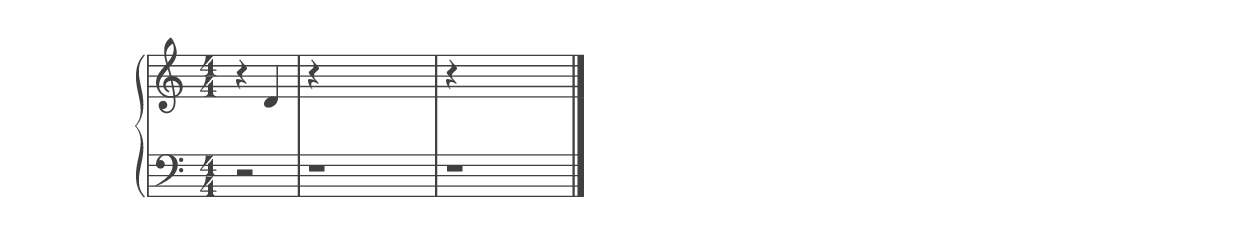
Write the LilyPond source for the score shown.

%% ----------------------------------------------------------------------------
%% Generated on: 2019 January 05
%% Note Name: D4
%% Octave: 4
%% Clef: treble
%% Filename: 075-42-4-treble-D4
%% ----------------------------------------------------------------------------

\version "2.19.82"

\include "../piano_note_colors.ly"

\header {
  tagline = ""
}

upper = {
  \clef treble
  \numericTimeSignature
  % treble note
  r4 d'4
  % treble octave (hidden)
  r4 \hideNotes d4 d'4 d''4
  % treble octave (hidden) repeat
  \unHideNotes
  r4 \hideNotes d4 d'4 d''4
  \bar "|."
}

lower = {
  \clef bass
  \numericTimeSignature
  % bass note in color
  r2
  % bass octave (hidden)
  r1
  % bass octave (hidden) repeat
  \unHideNotes
  r1
}

\score {
  \new PianoStaff <<
    \context Score
    \applyContext #(override-color-for-all-grobs default-black)
    \time 4/4
    \partial 2
    \new Staff = upper { \upper }
    \new Staff = lower { \lower }
  >>
  \layout { }
  \midi { }
}